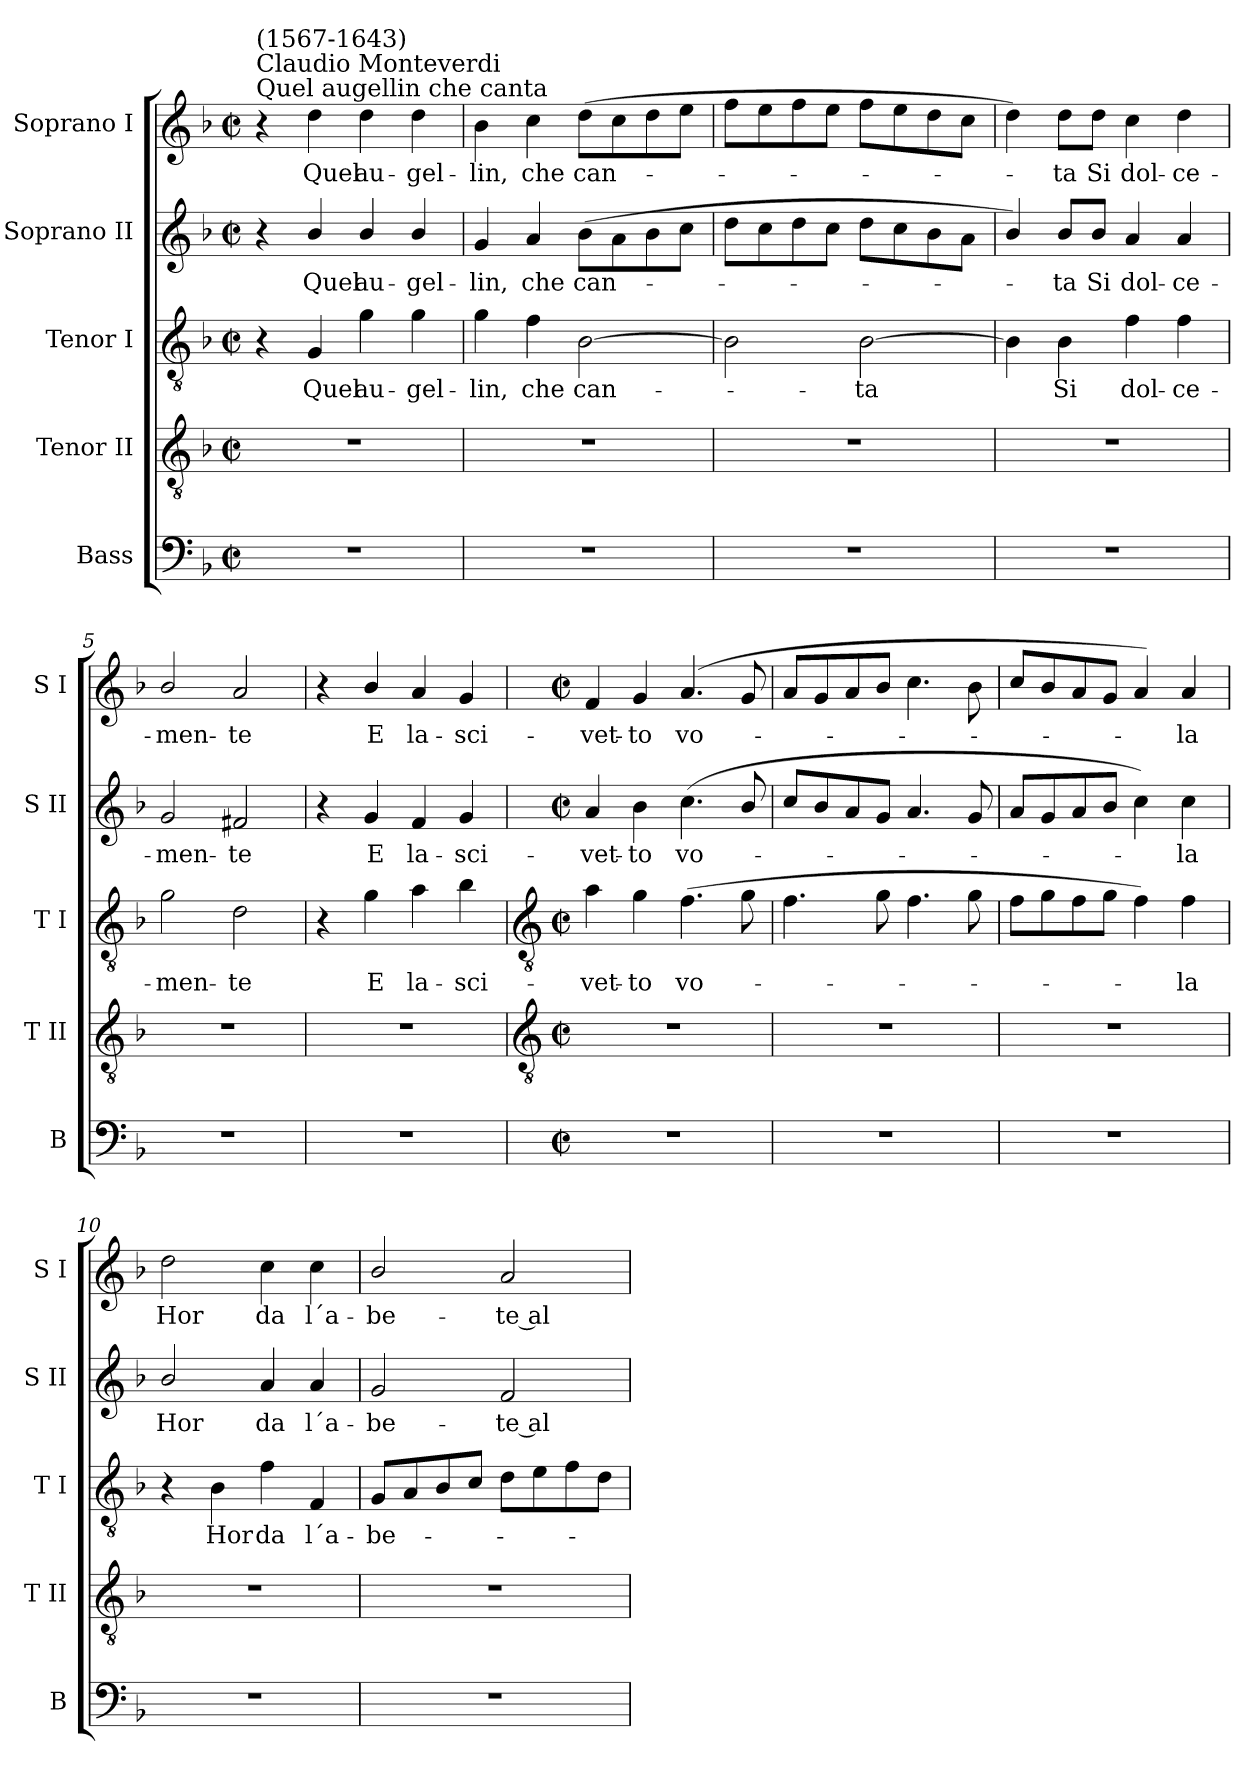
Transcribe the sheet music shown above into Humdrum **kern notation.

**kern	**kern	**kern	**text	**kern	**text	**kern	**text
*part5	*part4	*part3	*part3	*part2	*part2	*part1	*part1
*staff5	*staff4	*staff3	*staff3	*staff2	*staff2	*staff1	*staff1
*I"Bass	*I"Tenor II	*I"Tenor I	*	*I"Soprano II	*	*I"Soprano I	*
*I'B	*I'T II	*I'T I	*	*I'S II	*	*I'S I	*
*clefF4	*clefGv2	*clefGv2	*	*clefG2	*	*clefG2	*
*k[b-]	*k[b-]	*k[b-]	*	*k[b-]	*	*k[b-]	*
*F:	*F:	*F:	*	*F:	*	*F:	*
*M2/2	*M2/2	*M2/2	*	*M2/2	*	*M2/2	*
*met(c|)	*met(c|)	*met(c|)	*	*met(c|)	*	*met(c|)	*
*MM120	*MM120	*MM120	*	*MM120	*	*MM120	*
=1	=1	=1	=1	=1	=1	=1	=1
!	!	!	!	!	!	!LO:TX:a:t=Quel augellin che canta	!
!	!	!	!	!	!	!LO:TX:a:t=Claudio Monteverdi	!
!	!	!	!	!	!	!LO:TX:a:t=(1567-1643)	!
1r	1r	4r	.	4r	.	4r	.
!	!	!	!LO:LY:b	!	!LO:LY:b	!	!LO:LY:b
.	.	4G/	Quel	4b-/	Quel	4dd\	Quel
!	!	!	!LO:LY:b	!	!LO:LY:b	!	!LO:LY:b
.	.	4g\	au-	4b-/	au-	4dd\	au-
!	!	!	!LO:LY:b	!	!LO:LY:b	!	!LO:LY:b
.	.	4g\	-gel-	4b-/	-gel-	4dd\	-gel-
=2	=2	=2	=2	=2	=2	=2	=2
!	!	!	!LO:LY:b	!	!LO:LY:b	!	!LO:LY:b
1r	1r	4g\	-lin,	4g/	-lin,	4b-\	-lin,
!	!	!	!LO:LY:b	!	!LO:LY:b	!	!LO:LY:b
.	.	4f\	che	4a/	che	4cc\	che
!	!	!	!LO:LY:b	!	!LO:LY:b	!	!LO:LY:b
.	.	[2B-\	can-	(>8b-\L	can-	(>8dd\L	can-
.	.	.	.	8a\	.	8cc\	.
.	.	.	.	8b-\	.	8dd\	.
.	.	.	.	8cc\J	.	8ee\J	.
=3	=3	=3	=3	=3	=3	=3	=3
1r	1r	2B-\]	.	8dd\L	.	8ff\L	.
.	.	.	.	8cc\	.	8ee\	.
.	.	.	.	8dd\	.	8ff\	.
.	.	.	.	8cc\J	.	8ee\J	.
!	!	!	!LO:LY:b	!	!	!	!
.	.	[2B-\	ta	8dd\L	.	8ff\L	.
.	.	.	.	8cc\	.	8ee\	.
.	.	.	.	8b-\	.	8dd\	.
.	.	.	.	8a\J	.	8cc\J	.
=4	=4	=4	=4	=4	=4	=4	=4
1r	1r	4B-\]	.	4b-/)	.	4dd\)	.
!	!	!	!LO:LY:b	!	!LO:LY:b	!	!LO:LY:b
.	.	4B-\	Si	8b-/L	ta	8dd\L	ta
!	!	!	!	!	!LO:LY:b	!	!LO:LY:b
.	.	.	.	8b-/J	Si	8dd\J	Si
!	!	!	!LO:LY:b	!	!LO:LY:b	!	!LO:LY:b
.	.	4f\	dol-	4a/	dol-	4cc\	dol-
!	!	!	!LO:LY:b	!	!LO:LY:b	!	!LO:LY:b
.	.	4f\	-ce-	4a/	-ce-	4dd\	-ce-
=5	=5	=5	=5	=5	=5	=5	=5
!	!	!	!LO:LY:b	!	!LO:LY:b	!	!LO:LY:b
1r	1r	2g\	-men-	2g/	-men-	2b-/	-men-
!	!	!	!LO:LY:b	!	!LO:LY:b	!	!LO:LY:b
.	.	2d\	-te	2f#X/	-te	2a/	-te
=6	=6	=6	=6	=6	=6	=6	=6
1r	1r	4r	.	4r	.	4r	.
!	!	!	!LO:LY:b	!	!LO:LY:b	!	!LO:LY:b
.	.	4g\	E	4g/	E	4b-/	E
!	!	!	!LO:LY:b	!	!LO:LY:b	!	!LO:LY:b
.	.	4a\	la-	4f/	la-	4a/	la-
!	!	!	!LO:LY:b	!	!LO:LY:b	!	!LO:LY:b
.	.	4b-\	-sci-	4g/	-sci-	4g/	-sci-
!!LO:LB:g=z
=7	=7	=7	=7	=7	=7	=7	=7
*	*clefGv2	*clefGv2	*	*	*	*	*
*M2/2	*M2/2	*M2/2	*	*M2/2	*	*M2/2	*
*met(c|)	*met(c|)	*met(c|)	*	*met(c|)	*	*met(c|)	*
!	!	!	!LO:LY:b	!	!LO:LY:b	!	!LO:LY:b
1r	1r	4a\	-vet-	4a/	-vet-	4f/	-vet-
!	!	!	!LO:LY:b	!	!LO:LY:b	!	!LO:LY:b
.	.	4g\	-to	4b-\	-to	4g/	-to
!	!	!	!LO:LY:b	!	!LO:LY:b	!	!LO:LY:b
.	.	(>4.f\	vo-	(<4.cc\	vo-	(<4.a/	vo-
.	.	8g\	.	8b-/	.	8g/	.
=8	=8	=8	=8	=8	=8	=8	=8
1r	1r	4.f\	.	8cc/L	.	8a/L	.
.	.	.	.	8b-/	.	8g/	.
.	.	.	.	8a/	.	8a/	.
.	.	8g\	.	8g/J	.	8b-/J	.
.	.	4.f\	.	4.a/	.	4.cc\	.
.	.	8g\	.	8g/	.	8b-\	.
=9	=9	=9	=9	=9	=9	=9	=9
1r	1r	8f\L	.	8a/L	.	8cc/L	.
.	.	8g\	.	8g/	.	8b-/	.
.	.	8f\	.	8a/	.	8a/	.
.	.	8g\J	.	8b-/J	.	8g/J	.
.	.	4f\)	.	4cc\)	.	4a/)	.
!	!	!	!LO:LY:b	!	!LO:LY:b	!	!LO:LY:b
.	.	4f\	la	4cc\	la	4a/	la
=10	=10	=10	=10	=10	=10	=10	=10
!	!	!	!	!	!LO:LY:b	!	!LO:LY:b
1r	1r	4r	.	2b-/	Hor	2dd\	Hor
!	!	!	!LO:LY:b	!	!	!	!
.	.	4B-\	Hor	.	.	.	.
!	!	!	!LO:LY:b	!	!LO:LY:b	!	!LO:LY:b
.	.	4f\	da	4a/	da	4cc\	da
!	!	!	!LO:LY:b	!	!LO:LY:b	!	!LO:LY:b
.	.	4F/	l´a-	4a/	l´a-	4cc\	l´a-
=11	=11	=11	=11	=11	=11	=11	=11
!	!	!	!LO:LY:b	!	!LO:LY:b	!	!LO:LY:b
1r	1r	8G/L	-be-	2g/	-be-	2b-/	-be-
.	.	8A/	.	.	.	.	.
.	.	8B-/	.	.	.	.	.
.	.	8c/J	.	.	.	.	.
!	!	!	!	!	!LO:LY:b	!	!LO:LY:b
.	.	8d\L	.	2f/	-te al	2a/	-te al
.	.	8e\	.	.	.	.	.
.	.	8f\	.	.	.	.	.
.	.	8d\J	.	.	.	.	.
=	=	=	=	=	=	=	=
*-	*-	*-	*-	*-	*-	*-	*-
